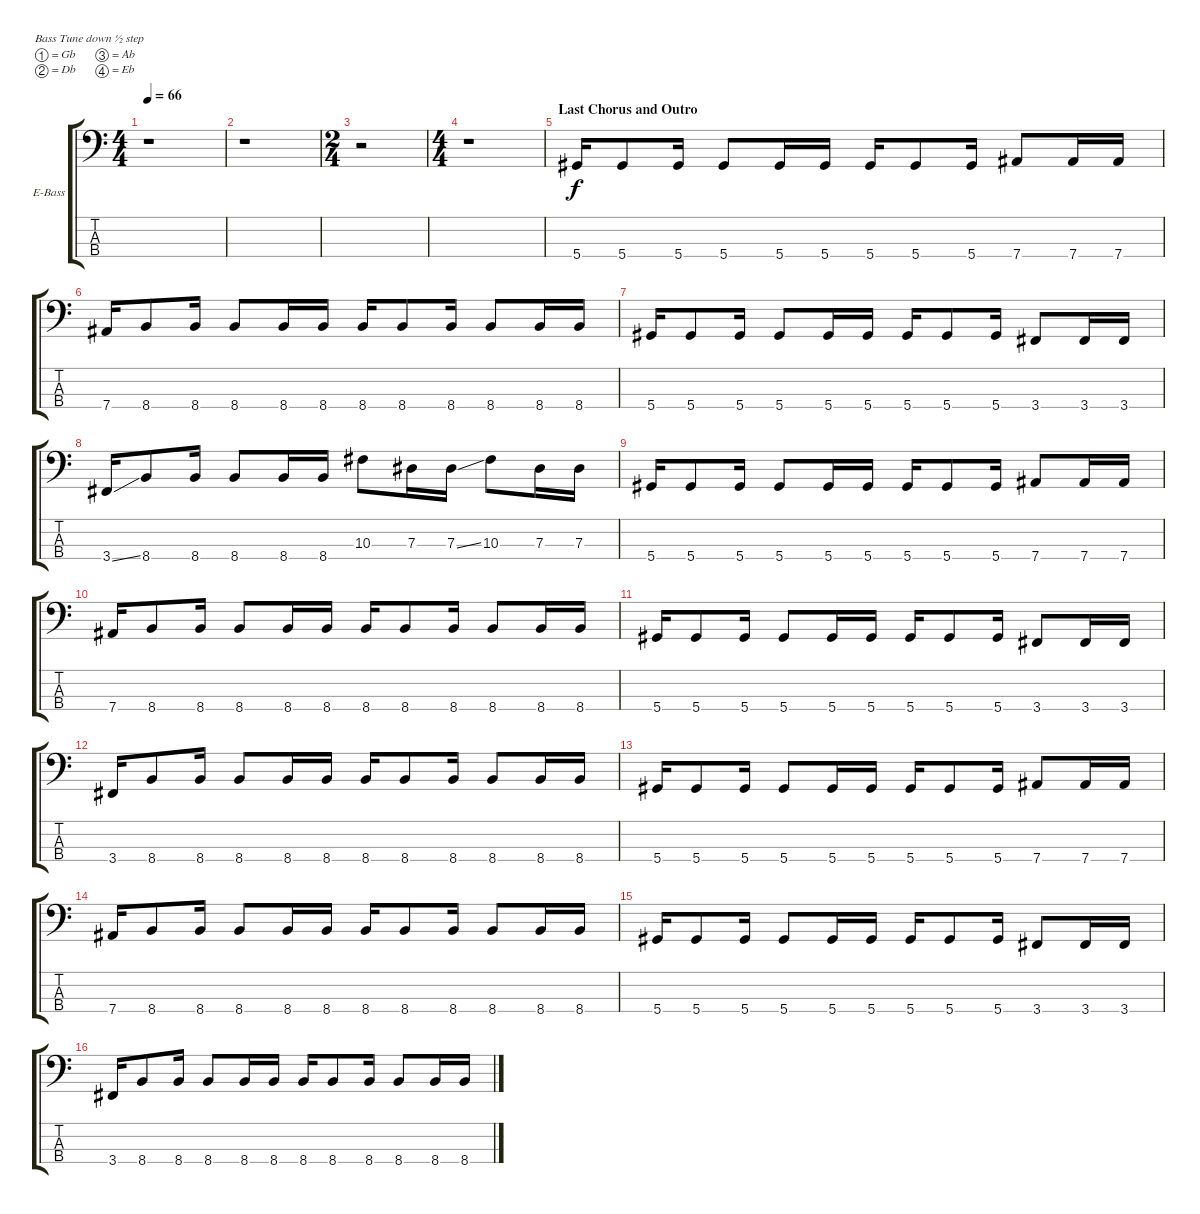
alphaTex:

\bracketExtendMode groupsimilarinstruments
\firstSystemTrackNameOrientation horizontal
\otherSystemsTrackNameOrientation horizontal
\track ("Bass" "E-Bass") {instrument electricbasspick}
\staff {score tabs}
\tuning (Gb2 Db2 Ab1 Eb1)
\ts (4 4)
\tempo 66
\clef f4
\ks c
r.1{dy f} |
r.1 |
\ts (2 4)
r.2 |
\ts (4 4)
r.1 |
\section ("" "Last Chorus and Outro")
5.4.16 5.4.8 5.4.16 5.4.8 5.4.16 5.4.16 5.4.16 5.4.8 5.4.16 7.4.8 7.4.16 7.4.16 |
7.4.16 8.4.8 8.4.16 8.4.8 8.4.16 8.4.16 8.4.16 8.4.8 8.4.16 8.4.8 8.4.16 8.4.16 |
5.4.16 5.4.8 5.4.16 5.4.8 5.4.16 5.4.16 5.4.16 5.4.8 5.4.16 3.4.8 3.4.16 3.4.16 |
3.4{ss}.16 8.4.8 8.4.16 8.4.8 8.4.16 8.4.16 10.3.8 7.3.16 7.3{ss}.16 10.3.8 7.3.16 7.3.16 |
5.4.16 5.4.8 5.4.16 5.4.8 5.4.16 5.4.16 5.4.16 5.4.8 5.4.16 7.4.8 7.4.16 7.4.16 |
7.4.16 8.4.8 8.4.16 8.4.8 8.4.16 8.4.16 8.4.16 8.4.8 8.4.16 8.4.8 8.4.16 8.4.16 |
5.4.16 5.4.8 5.4.16 5.4.8 5.4.16 5.4.16 5.4.16 5.4.8 5.4.16 3.4.8 3.4.16 3.4.16 |
3.4.16 8.4.8 8.4.16 8.4.8 8.4.16 8.4.16 8.4.16 8.4.8 8.4.16 8.4.8 8.4.16 8.4.16 |
5.4.16 5.4.8 5.4.16 5.4.8 5.4.16 5.4.16 5.4.16 5.4.8 5.4.16 7.4.8 7.4.16 7.4.16 |
7.4.16 8.4.8 8.4.16 8.4.8 8.4.16 8.4.16 8.4.16 8.4.8 8.4.16 8.4.8 8.4.16 8.4.16 |
5.4.16 5.4.8 5.4.16 5.4.8 5.4.16 5.4.16 5.4.16 5.4.8 5.4.16 3.4.8 3.4.16 3.4.16 |
3.4.16 8.4.8 8.4.16 8.4.8 8.4.16 8.4.16 8.4.16 8.4.8 8.4.16 8.4.8 8.4.16 8.4.16
